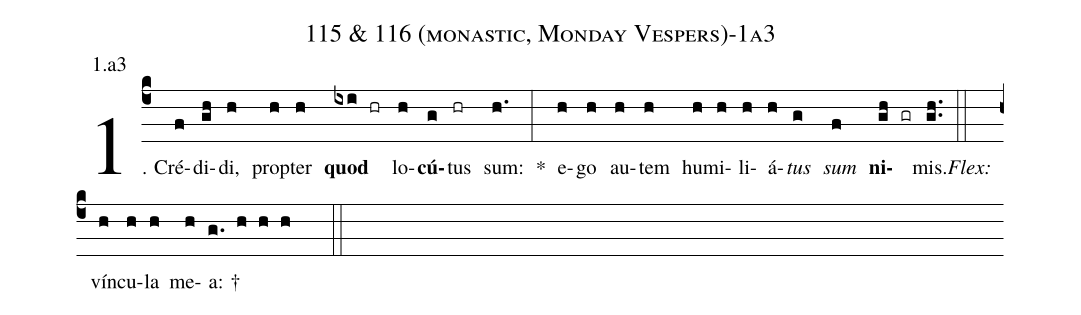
name: 115 & 116 (monastic, Monday Vespers)-1a3;
annotation: 1.a3;
%%
(c4)1. Cré(f)di(gh)di,(h) prop(h)ter(h) <b>quod</b>(ixi hr) lo(h)<b>cú</b>(g)tus(hr) sum:(h.) *(:) e(h)go(h) au(h)tem(h) hu(h)mi(h)li(h)á(h)<i>tus</i>(g) <i>sum</i>(f) <b>ni</b>(gh gr)mis.(gh..) (::)
<i>Flex:</i>()  vín(h)cu(h)la(h) me(h)a: †(g. h h h  ::)
